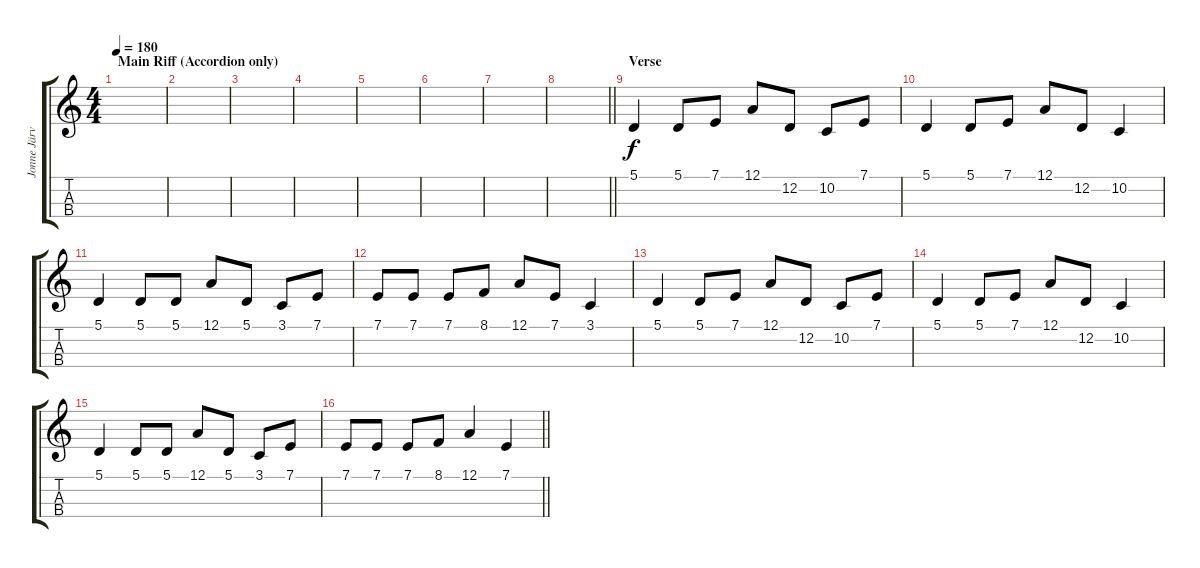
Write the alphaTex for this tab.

\track ("Jonne Järvelä" "Jonne Järv") {instrument lead6voice}
\staff {score tabs}
\tuning (A3 D3 G2 C2) {hide}
\ts (4 4)
\section ("" "Main Riff (Accordion only)")
\tempo 180
\clef g2
\ks c
|
|
|
|
|
|
|
\barLineRight lightlight
|
\section ("" "Verse")
5.1.4 5.1.8 7.1.8 12.1.8 12.2.8 10.2.8 7.1.8 |
5.1.4 5.1.8 7.1.8 12.1.8 12.2.8 10.2.4 |
5.1.4 5.1.8 5.1.8 12.1.8 5.1.8 3.1.8 7.1.8 |
7.1.8 7.1.8 7.1.8 8.1.8 12.1.8 7.1.8 3.1.4 |
5.1.4 5.1.8 7.1.8 12.1.8 12.2.8 10.2.8 7.1.8 |
5.1.4 5.1.8 7.1.8 12.1.8 12.2.8 10.2.4 |
5.1.4 5.1.8 5.1.8 12.1.8 5.1.8 3.1.8 7.1.8 |
\barLineRight lightlight
7.1.8 7.1.8 7.1.8 8.1.8 12.1.4 7.1.4
